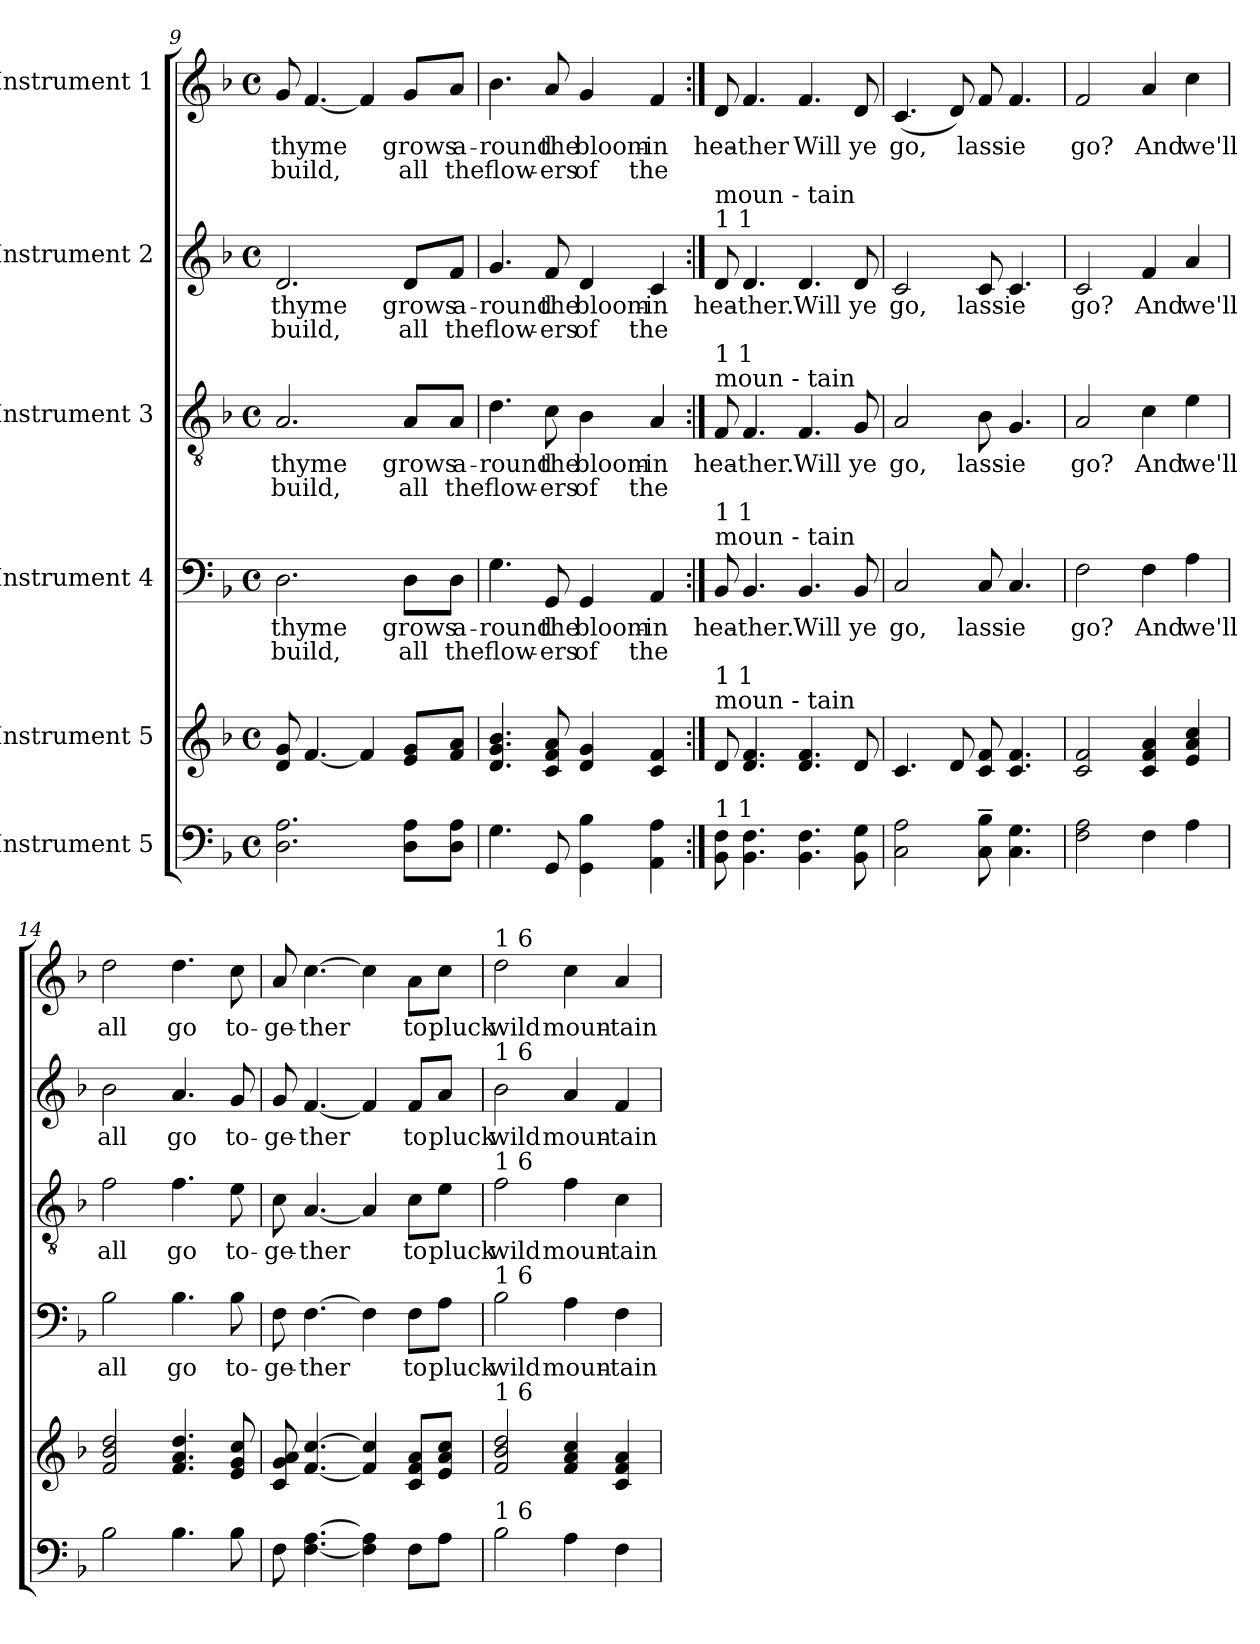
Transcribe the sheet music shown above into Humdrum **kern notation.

**kern	**kern	**kern	**text	**text	**kern	**text	**text	**kern	**text	**text	**kern	**text	**text
*part6	*part5	*part4	*part4	*part4	*part3	*part3	*part3	*part2	*part2	*part2	*part1	*part1	*part1
*staff6	*staff5	*staff4	*staff4	*staff4	*staff3	*staff3	*staff3	*staff2	*staff2	*staff2	*staff1	*staff1	*staff1
*I"Instrument 5	*I"Instrument 5	*I"Instrument 4	*	*	*I"Instrument 3	*	*	*I"Instrument 2	*	*	*I"Instrument 1	*	*
*clefF4	*clefG2	*clefF4	*	*	*clefGv2	*	*	*clefG2	*	*	*clefG2	*	*
*k[b-]	*k[b-]	*k[b-]	*	*	*k[b-]	*	*	*k[b-]	*	*	*k[b-]	*	*
*F:	*F:	*F:	*	*	*F:	*	*	*F:	*	*	*F:	*	*
*M4/4	*M4/4	*M4/4	*	*	*M4/4	*	*	*M4/4	*	*	*M4/4	*	*
*met(c)	*met(c)	*met(c)	*	*	*met(c)	*	*	*met(c)	*	*	*met(c)	*	*
=9	=9	=9	=9	=9	=9	=9	=9	=9	=9	=9	=9	=9	=9
!	!	!	!LO:LY:b:cj	!LO:LY:b:cj	!	!LO:LY:b:cj	!LO:LY:b:cj	!	!LO:LY:b:cj	!LO:LY:b:cj	!	!LO:LY:b:cj	!LO:LY:b:cj
2.A\ 2.D\	8d/ 8g/	2.D\	thyme	build,	2.A/	thyme	build,	2.d/	thyme	build,	8g/	thyme	build,
!	!	!	!	!	!	!	!	!	!	!	!	!LO:LY:b:cj	!LO:LY:b:cj
.	[<4.f/	.	.	.	.	.	.	.	.	.	[<4.f/	.	.
!	!	!	!	!	!	!	!	!	!	!	!	!LO:LY:b:cj	!LO:LY:b:cj
.	4f/]	.	.	.	.	.	.	.	.	.	4f/]	.	.
!	!	!	!LO:LY:b:cj	!LO:LY:b:cj	!	!LO:LY:b:cj	!LO:LY:b:cj	!	!LO:LY:b:cj	!LO:LY:b:cj	!	!LO:LY:b:cj	!LO:LY:b:cj
8A\ 8D\L	8e/ 8g/L	8D\L	grows	all	8A/L	grows	all	8d/L	grows	all	8g/L	grows	all
!	!	!	!LO:LY:b:cj	!LO:LY:b:cj	!	!LO:LY:b:cj	!LO:LY:b:cj	!	!LO:LY:b:cj	!LO:LY:b:cj	!	!LO:LY:b:cj	!LO:LY:b:cj
8A\ 8D\J	8a/ 8f/J	8D\J	a-	-the	8A/J	a-	-the	8f/J	a-	-the	8a/J	a-	-the
=10	=10	=10	=10	=10	=10	=10	=10	=10	=10	=10	=10	=10	=10
!	!	!	!LO:LY:b:cj	!LO:LY:b:cj	!	!LO:LY:b:cj	!LO:LY:b:cj	!	!LO:LY:b:cj	!LO:LY:b:cj	!	!LO:LY:b:cj	!LO:LY:b:cj
4.G\	4.b-/ 4.g/ 4.d/	4.G\	round	flow-	4.d\	round	flow-	4.g/	round	flow-	4.b-\	round	flow-
!	!	!	!LO:LY:b:cj	!LO:LY:b:cj	!	!LO:LY:b:cj	!LO:LY:b:cj	!	!LO:LY:b:cj	!LO:LY:b:cj	!	!LO:LY:b:cj	!LO:LY:b:cj
8GG/	8a/ 8c/ 8f/	8GG/	-the	ers	8c\	-the	ers	8f/	-the	ers	8a/	-the	ers
!	!	!	!LO:LY:b:cj	!LO:LY:b:cj	!	!LO:LY:b:cj	!LO:LY:b:cj	!	!LO:LY:b:cj	!LO:LY:b:cj	!	!LO:LY:b:cj	!LO:LY:b:cj
4B-\ 4GG\	4d/ 4g/	4GG/	bloom-	-of	4B-\	bloom-	-of	4d/	bloom-	-of	4g/	bloom-	-of
!	!	!	!LO:LY:b:cj	!LO:LY:b:cj	!	!LO:LY:b:cj	!LO:LY:b:cj	!	!LO:LY:b:cj	!LO:LY:b:cj	!	!LO:LY:b:cj	!LO:LY:b:cj
4A\ 4AA\	4f/ 4c/	4AA/	in	the	4A/	in	the	4c/	in	the	4f/	in	the
!!LO:PB:g=z
=11:|!	=11:|!	=11:|!	=11:|!	=11:|!	=11:|!	=11:|!	=11:|!	=11:|!	=11:|!	=11:|!	=11:|!	=11:|!	=11:|!
!	!	!	!	!	!	!	!	!LO:TX:a:t=1 1	!	!	!	!	!
!	!	!	!	!	!	!	!	!LO:TX:a:t=moun - tain	!	!	!	!	!
!	!	!	!	!	!LO:TX:a:t=moun - tain	!	!	!	!	!	!	!	!
!	!	!	!	!	!LO:TX:a:t=1 1	!	!	!	!	!	!	!	!
!	!	!LO:TX:a:t=moun - tain	!	!	!	!	!	!	!	!	!	!	!
!	!	!LO:TX:a:t=1 1	!	!	!	!	!	!	!	!	!	!	!
!	!LO:TX:a:t=moun - tain	!	!	!	!	!	!	!	!	!	!	!	!
!	!LO:TX:a:t=1 1	!	!	!	!	!	!	!	!	!	!	!	!
!LO:TX:a:t=1 1	!	!	!	!	!	!	!	!	!	!	!	!	!
!	!	!	!LO:LY:b:cj	!	!	!LO:LY:b:cj	!	!	!LO:LY:b:cj	!	!	!LO:LY:b:cj	!
8F\ 8BB-\	8d/	8BB-/	hea-	.	8F/	hea-	.	8d/	hea-	.	8d/	hea-	.
!	!	!	!LO:LY:b:cj	!	!	!LO:LY:b:cj	!	!	!LO:LY:b:cj	!	!	!LO:LY:b:cj	!
4.F\ 4.BB-\	4.f/ 4.d/	4.BB-/	-ther.	.	4.F/	-ther.	.	4.d/	-ther.	.	4.f/	-ther	.
!	!	!	!LO:LY:b:cj	!	!	!LO:LY:b:cj	!	!	!LO:LY:b:cj	!	!	!LO:LY:b:cj	!
4.F\ 4.BB-\	4.d/ 4.f/	4.BB-/	Will	.	4.F/	Will	.	4.d/	Will	.	4.f/	Will	.
!	!	!	!LO:LY:b:cj	!	!	!LO:LY:b:cj	!	!	!LO:LY:b:cj	!	!	!LO:LY:b:cj	!
8G\ 8BB-\	8d/	8BB-/	ye	.	8G/	ye	.	8d/	ye	.	8d/	ye	.
=12	=12	=12	=12	=12	=12	=12	=12	=12	=12	=12	=12	=12	=12
!	!	!	!LO:LY:b:cj	!	!	!LO:LY:b:cj	!	!	!LO:LY:b:cj	!	!	!LO:LY:b:cj	!
2C\ 2A\	4.c/	2C/	go,	.	2A/	go,	.	2c/	go,	.	(<4.c/	go,	.
!	!	!	!	!	!	!	!	!	!	!	!	!LO:LY:b:cj	!
.	8d/	.	.	.	.	.	.	.	.	.	8d/)	.	.
!	!	!	!LO:LY:b:cj	!	!	!LO:LY:b:cj	!	!	!LO:LY:b:cj	!	!	!LO:LY:b:cj	!
8C\~> 8B-\~>	8f/ 8c/	8C/	lass-	.	8B-\	lass-	.	8c/	lass-	.	8f/	lass-	.
!	!	!	!LO:LY:b:cj	!	!	!LO:LY:b:cj	!	!	!LO:LY:b:cj	!	!	!LO:LY:b:cj	!
4.G\ 4.C\	4.f/ 4.c/	4.C/	-ie	.	4.G/	-ie	.	4.c/	-ie	.	4.f/	-ie	.
=13	=13	=13	=13	=13	=13	=13	=13	=13	=13	=13	=13	=13	=13
!	!	!	!LO:LY:b:cj	!	!	!LO:LY:b:cj	!	!	!LO:LY:b:cj	!	!	!LO:LY:b:cj	!
2A\ 2F\	2c/ 2f/	2F\	go?	.	2A/	go?	.	2c/	go?	.	2f/	go?	.
!	!	!	!LO:LY:b:cj	!	!	!LO:LY:b:cj	!	!	!LO:LY:b:cj	!	!	!LO:LY:b:cj	!
4F\	4f/ 4c/ 4a/	4F\	And	.	4c\	And	.	4f/	And	.	4a/	And	.
!	!	!	!LO:LY:b:cj	!	!	!LO:LY:b:cj	!	!	!LO:LY:b:cj	!	!	!LO:LY:b:cj	!
4A\	4cc/ 4a/ 4e/	4A\	we'll	.	4e\	we'll	.	4a/	we'll	.	4cc\	we'll	.
=14	=14	=14	=14	=14	=14	=14	=14	=14	=14	=14	=14	=14	=14
!	!	!	!LO:LY:b:cj	!	!	!LO:LY:b:cj	!	!	!LO:LY:b:cj	!	!	!LO:LY:b:cj	!
2B-\	2b-/ 2f/ 2dd/	2B-\	all	.	2f\	all	.	2b-\	all	.	2dd\	all	.
!	!	!	!LO:LY:b:cj	!	!	!LO:LY:b:cj	!	!	!LO:LY:b:cj	!	!	!LO:LY:b:cj	!
4.B-\	4.a/ 4.f/ 4.dd/	4.B-\	go	.	4.f\	go	.	4.a/	go	.	4.dd\	go	.
!	!	!	!LO:LY:b:cj	!	!	!LO:LY:b:cj	!	!	!LO:LY:b:cj	!	!	!LO:LY:b:cj	!
8B-\	8cc/ 8e/ 8g/	8B-\	to-	.	8e\	to-	.	8g/	to-	.	8cc\	to-	.
=15	=15	=15	=15	=15	=15	=15	=15	=15	=15	=15	=15	=15	=15
!	!	!	!LO:LY:b:cj	!	!	!LO:LY:b:cj	!	!	!LO:LY:b:cj	!	!	!LO:LY:b:cj	!
8F\	8g/ 8c/ 8a/	8F\	-ge-	.	8c\	-ge-	.	8g/	-ge-	.	8a/	-ge-	.
!	!	!	!LO:LY:b:cj	!	!	!LO:LY:b:cj	!	!	!LO:LY:b:cj	!	!	!LO:LY:b:cj	!
[<4.F\ [>4.A\	[<4.f/ [>4.cc/	[>4.F\	-ther	.	[<4.A/	-ther	.	[<4.f/	-ther	.	[>4.cc\	-ther	.
!	!	!	!LO:LY:b:cj	!	!	!LO:LY:b:cj	!	!	!LO:LY:b:cj	!	!	!LO:LY:b:cj	!
4F\] 4A\]	4f/] 4cc/]	4F\]	.	.	4A/]	.	.	4f/]	.	.	4cc\]	.	.
!	!	!	!LO:LY:b:cj	!	!	!LO:LY:b:cj	!	!	!LO:LY:b:cj	!	!	!LO:LY:b:cj	!
8F\L	8a/ 8c/ 8f/L	8F\L	to	.	8c\L	to	.	8f/L	to	.	8a\L	to	.
!	!	!	!LO:LY:b:cj	!	!	!LO:LY:b:cj	!	!	!LO:LY:b:cj	!	!	!LO:LY:b:cj	!
8A\J	8cc/ 8a/ 8e/J	8A\J	pluck	.	8e\J	pluck	.	8a/J	pluck	.	8cc\J	pluck	.
!!LO:PB:g=z
=16	=16	=16	=16	=16	=16	=16	=16	=16	=16	=16	=16	=16	=16
!	!	!	!	!	!	!	!	!	!	!	!LO:TX:a:t=1 6	!	!
!	!	!	!	!	!	!	!	!LO:TX:a:t=1 6	!	!	!	!	!
!	!	!	!	!	!LO:TX:a:t=1 6	!	!	!	!	!	!	!	!
!	!	!LO:TX:a:t=1 6	!	!	!	!	!	!	!	!	!	!	!
!	!LO:TX:a:t=1 6	!	!	!	!	!	!	!	!	!	!	!	!
!LO:TX:a:t=1 6	!	!	!	!	!	!	!	!	!	!	!	!	!
!	!	!	!LO:LY:b:cj	!	!	!LO:LY:b:cj	!	!	!LO:LY:b:cj	!	!	!LO:LY:b:cj	!
2B-\	2b-/ 2f/ 2dd/	2B-\	wild	.	2f\	wild	.	2b-\	wild	.	2dd\	wild	.
!	!	!	!LO:LY:b:cj	!	!	!LO:LY:b:cj	!	!	!LO:LY:b:cj	!	!	!LO:LY:b:cj	!
4A\	4a/ 4f/ 4cc/	4A\	moun-	.	4f\	moun-	.	4a/	moun-	.	4cc\	moun-	.
!	!	!	!LO:LY:b:cj	!	!	!LO:LY:b:cj	!	!	!LO:LY:b:cj	!	!	!LO:LY:b:cj	!
4F\	4a/ 4f/ 4c/	4F\	-tain	.	4c\	-tain	.	4f/	-tain	.	4a/	-tain	.
=	=	=	=	=	=	=	=	=	=	=	=	=	=
*-	*-	*-	*-	*-	*-	*-	*-	*-	*-	*-	*-	*-	*-
